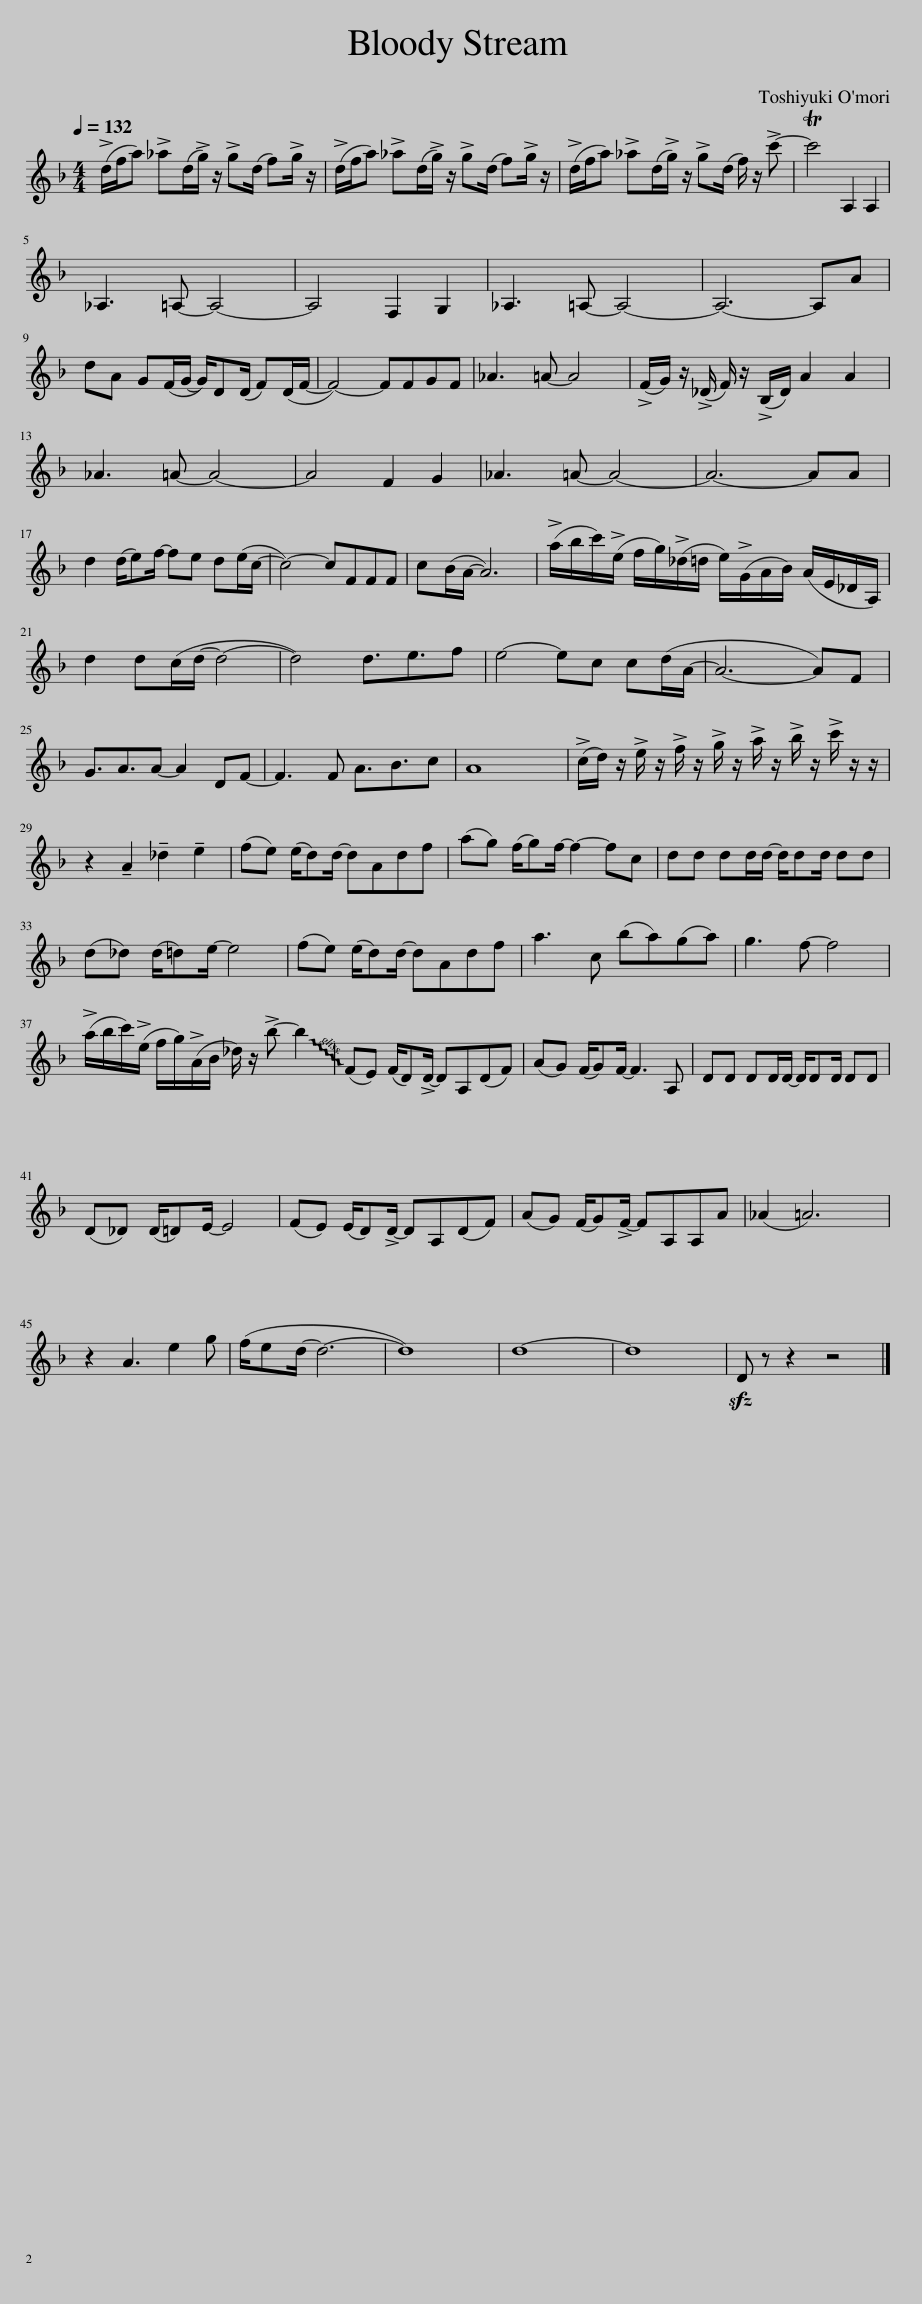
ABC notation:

X:1
L:1/8
Q:1/4=132
M:4/4
I:linebreak $
K:none
V:1 treble transpose=-2
V:1
[K:F] (!>!d/f/a) !>!_a(d/!>!g/) z/ !>!g(d/ f)!>!g/ z/ | (!>!d/f/a) !>!_a(d/!>!g/) z/ !>!g(d/ f)!>!g/ z/ | (!>!d/f/a) !>!_a(d/!>!g/) z/ !>!g(d/ f/) z/ !>!c'- | Tc'4 A,2 A,2 |$ _A,3 =A,- A,4- | %5
 A,4 F,2 G,2 | _A,3 =A,- A,4- | A,6- A,A |$ dA G(F/G/- G/)D(D/ F)(D/F/- | F4-) FFGF | %10
 _A3 =A- A4 | (!>!F/G/) z/ (!>!_D/ F/) z/ (!>!B,/D/) A2 A2 |$ _A3 =A- A4- | A4 F2 G2 | _A3 =A- A4- | %15
 A6- AA |$ d2 (d/e)f/- fe d(e/c/- | c4-) cFFF | c(B/A/- A6) | (!>!a/b/c'/)(!>!e/ f/g/)(!>!_d/=d/ e/)(!>!G/A/B/) (A/E/_D/A,/) |$ %20
 d2 d(c/d/- d4- | d4) d3/2e3/2f | e4- ec c(d/A/- | A6- A)F |$ G3/2A3/2A- A2 DF- | %25
 F3 F A3/2B3/2c | A8 | (!>!c/d/) z/ !>!e/ z/ !>!f/ z/ !>!g/ z/ !>!a/ z/ !>!b/ z/ !>!c'/ z/ z/ |$ z2 !tenuto!A2 !tenuto!_d2 !tenuto!e2 | (fe) (e/d)d/- dAdf | %30
 (ag) (f/g)f/- f2- fc | dd dd/d/- d/dd/ dd |$ (d_d) (d/=d)e/- e4 | (fe) (e/d)d/- dAdf | a3 c (ba)(ga) | %35
 g3 f- f4 |$ (!>!a/b/c'/)(!>!e/ f/g/)(!>!A/B/ _d/) z/ !>!b- !~(!b2 | (!~)!FE) (F/D)!>!D/- DA,(DF) | (AG) (F/G)F/- F3 A, | DD DD/D/- D/DD/ DD |$ %40
 (D_D) (D/=D)E/- E4 | (FE) (E/D)!>!D/- DA,(DF) | (AG) (F/G)!>!F/- FA,A,A | (_A2 =A6) |$ z2 A3 e2 g | %45
 (f/ed/- d6- | d8) | d8- | d8 |!sfz! D z z2 z4 |] %50
